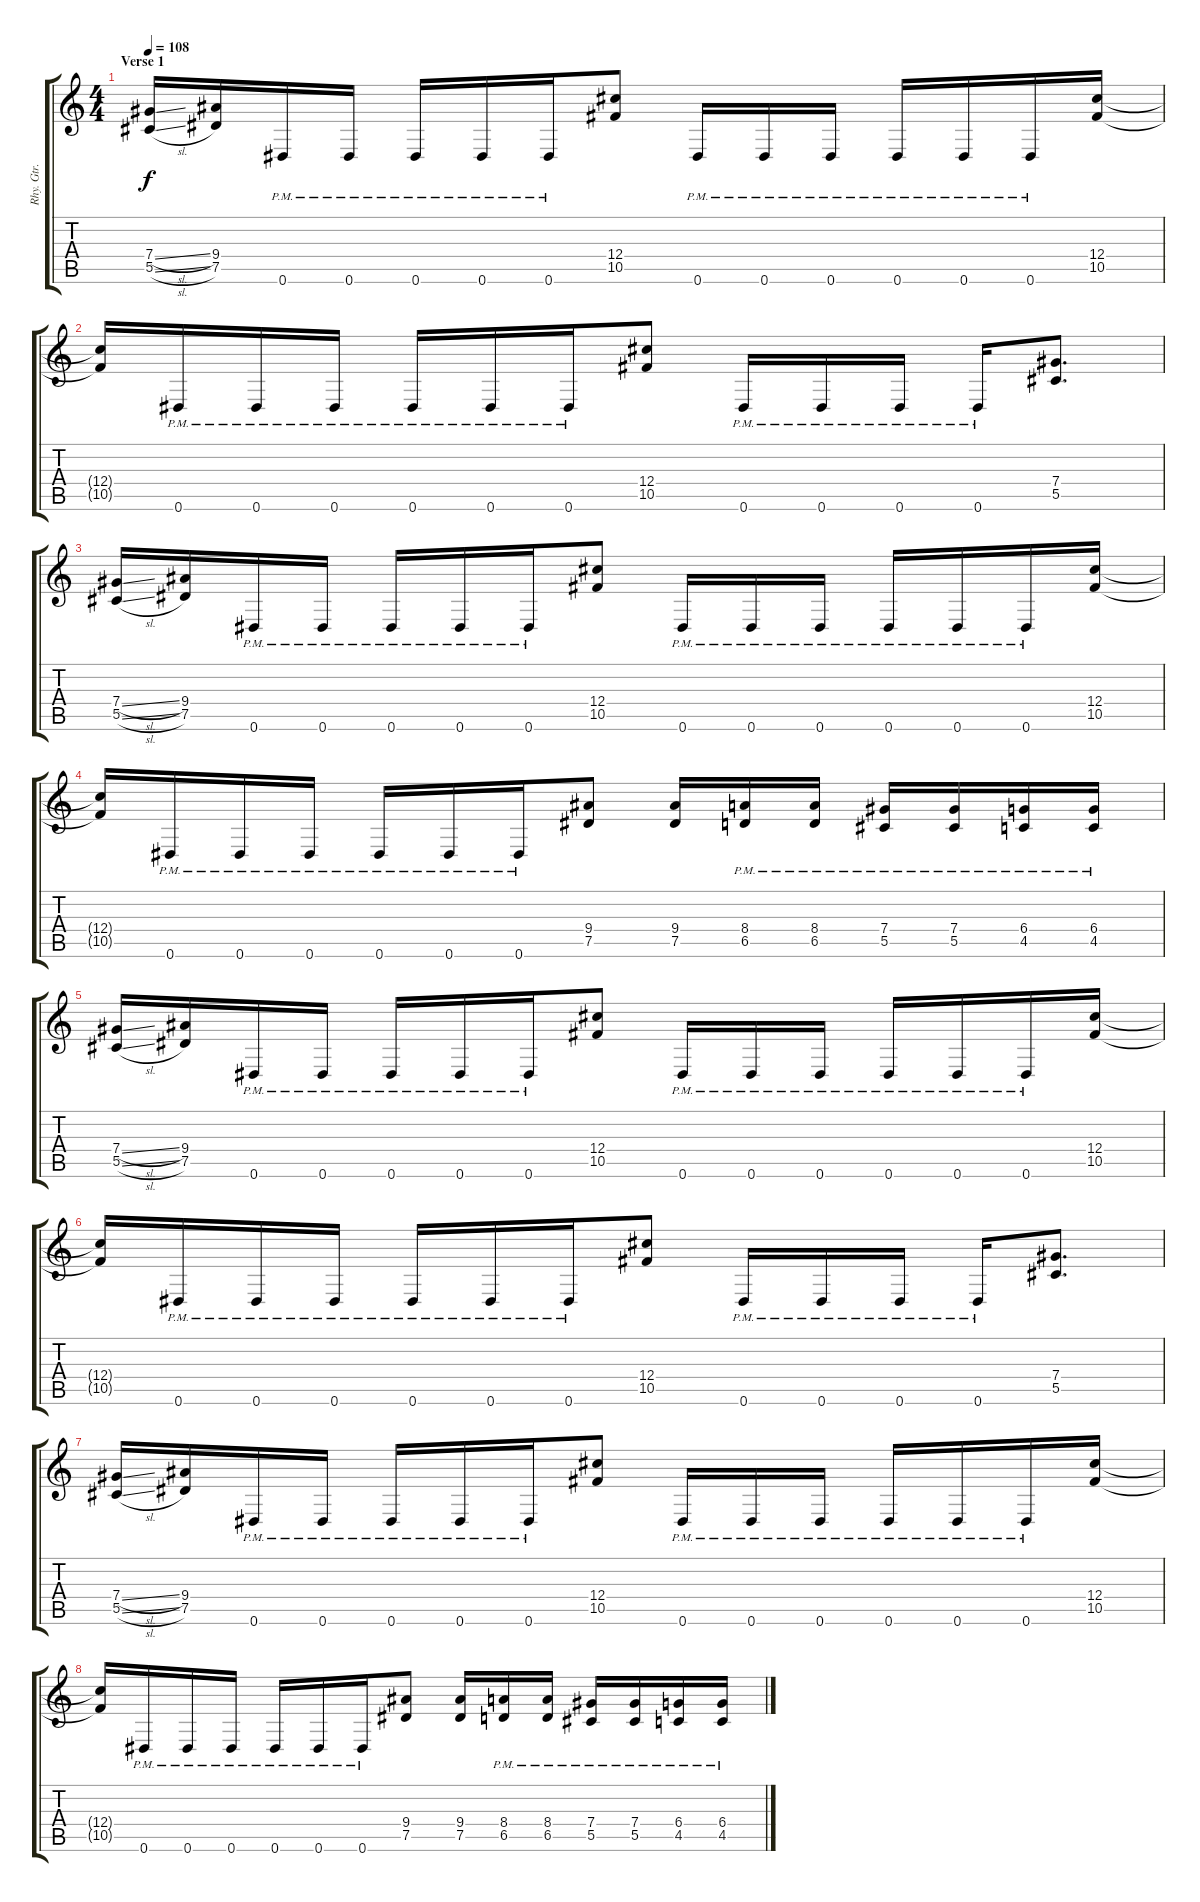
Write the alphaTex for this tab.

\track ("Rhy. Gtr. 2" "Rhy. Gtr. ") {instrument distortionguitar}
\staff {score tabs}
\tuning (Eb4 Bb3 Gb3 Db3 Ab2 Eb2) {hide}
\ts (4 4)
\section ("" "Verse 1")
\tempo 108
\clef g2
\ks c
(7.4{sl} 5.5{sl}).16{dy f} (9.4 7.5).16 0.6{pm}.16 0.6{pm}.16 0.6{pm}.16 0.6{pm}.16 0.6{pm}.16 (12.4 10.5).8 0.6{pm}.16 0.6{pm}.16 0.6{pm}.16 0.6{pm}.16 0.6{pm}.16 0.6{pm}.16 (12.4 10.5).16 |
(12.4{t} 10.5{t}).16 0.6{pm}.16 0.6{pm}.16 0.6{pm}.16 0.6{pm}.16 0.6{pm}.16 0.6{pm}.16 (12.4 10.5).8 0.6{pm}.16 0.6{pm}.16 0.6{pm}.16 0.6{pm}.16 (7.4 5.5).8{d} |
(7.4{sl} 5.5{sl}).16 (9.4 7.5).16 0.6{pm}.16 0.6{pm}.16 0.6{pm}.16 0.6{pm}.16 0.6{pm}.16 (12.4 10.5).8 0.6{pm}.16 0.6{pm}.16 0.6{pm}.16 0.6{pm}.16 0.6{pm}.16 0.6{pm}.16 (12.4 10.5).16 |
(12.4{t} 10.5{t}).16 0.6{pm}.16 0.6{pm}.16 0.6{pm}.16 0.6{pm}.16 0.6{pm}.16 0.6{pm}.16 (9.4 7.5).8 (9.4 7.5).16 (8.4{pm} 6.5{pm}).16 (8.4{pm} 6.5{pm}).16 (7.4{pm} 5.5{pm}).16 (7.4{pm} 5.5{pm}).16 (6.4{pm} 4.5{pm}).16 (6.4{pm} 4.5{pm}).16 |
(7.4{sl} 5.5{sl}).16 (9.4 7.5).16 0.6{pm}.16 0.6{pm}.16 0.6{pm}.16 0.6{pm}.16 0.6{pm}.16 (12.4 10.5).8 0.6{pm}.16 0.6{pm}.16 0.6{pm}.16 0.6{pm}.16 0.6{pm}.16 0.6{pm}.16 (12.4 10.5).16 |
(12.4{t} 10.5{t}).16 0.6{pm}.16 0.6{pm}.16 0.6{pm}.16 0.6{pm}.16 0.6{pm}.16 0.6{pm}.16 (12.4 10.5).8 0.6{pm}.16 0.6{pm}.16 0.6{pm}.16 0.6{pm}.16 (7.4 5.5).8{d} |
(7.4{sl} 5.5{sl}).16 (9.4 7.5).16 0.6{pm}.16 0.6{pm}.16 0.6{pm}.16 0.6{pm}.16 0.6{pm}.16 (12.4 10.5).8 0.6{pm}.16 0.6{pm}.16 0.6{pm}.16 0.6{pm}.16 0.6{pm}.16 0.6{pm}.16 (12.4 10.5).16 |
(12.4{t} 10.5{t}).16 0.6{pm}.16 0.6{pm}.16 0.6{pm}.16 0.6{pm}.16 0.6{pm}.16 0.6{pm}.16 (9.4 7.5).8 (9.4 7.5).16 (8.4{pm} 6.5{pm}).16 (8.4{pm} 6.5{pm}).16 (7.4{pm} 5.5{pm}).16 (7.4{pm} 5.5{pm}).16 (6.4{pm} 4.5{pm}).16 (6.4{pm} 4.5{pm}).16
